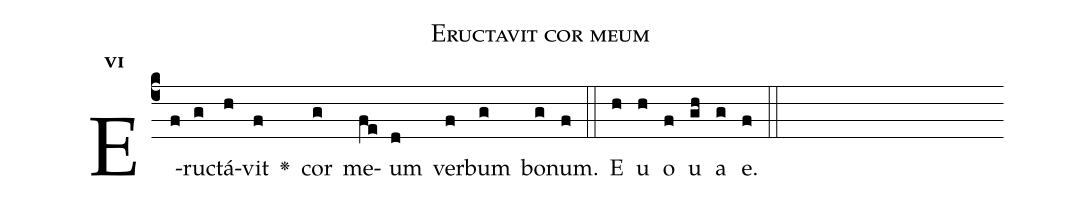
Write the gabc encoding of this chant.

name:Eructavit cor meum;
office-part:Antiphona;
mode:6;
%%
initial-style: 1;
name: Eructavit cor meum;
book: Antiphonae & Responsoria/Tomus III, p. 111;
occasion: Psalterium Hebdomada IV Sabbato;
office-part: Hora media Ant 2;
user-notes: ;
commentary: ;
annotation: 6f;
centering-scheme: english;
fontsize: 12;
font: OFLSortsMillGoudy;
height: 11;
width: 4.5;
%%
(c4)E(f)ru(g)ctá(h)vit(f) <v>\greheightstar</v>() cor(g) me(fe)um(d) ver(f)bum(g) bo(g)num.(f) (::)
E(h) u(h) o(f) u(gh) a(g) e.(f) (::)
